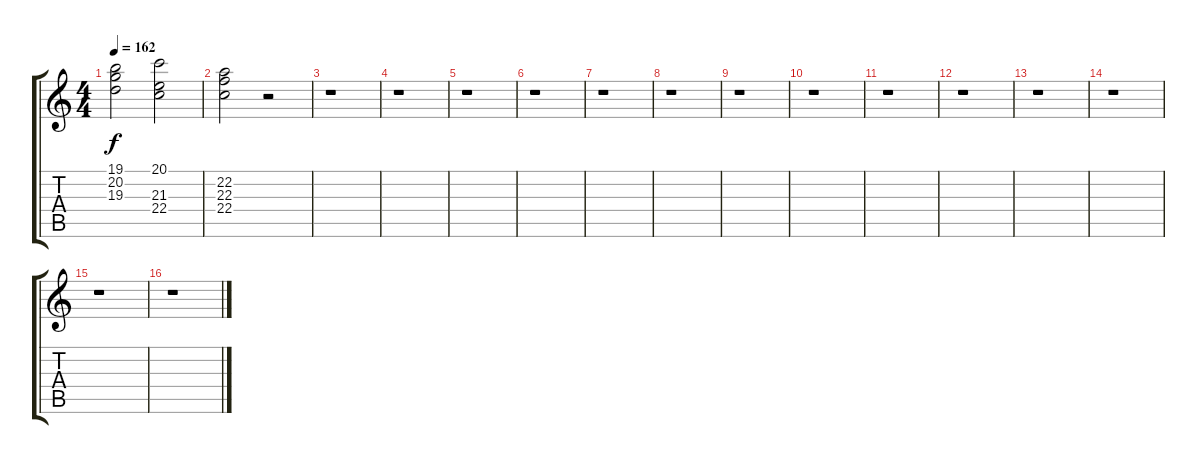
\track "" {instrument cello}
\staff {score tabs}
\tuning (E4 B3 G3 D3 A2 E2) {hide}
\ts (4 4)
\tempo 162
\clef g2
\ks c
(19.1 20.2 19.3).2{dy f} (20.1 21.3 22.4).2 |
(22.2 22.3 22.4).2 r.2 |
r.1 |
r.1 |
r.1 |
r.1 |
r.1 |
r.1 |
r.1 |
r.1 |
r.1 |
r.1 |
r.1 |
r.1 |
r.1 |
r.1
